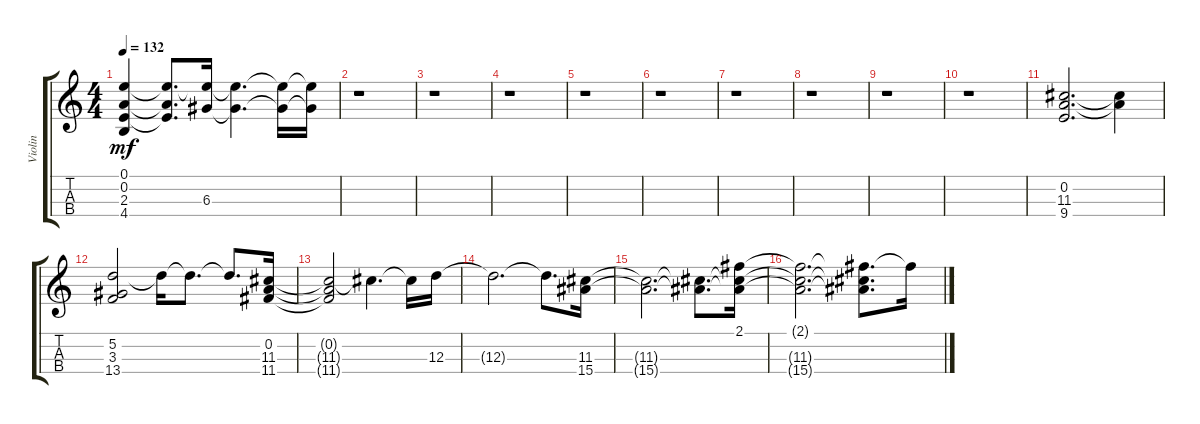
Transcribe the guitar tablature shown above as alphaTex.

\track ("Violin" "Violin") {instrument stringensemble1}
\staff {score tabs}
\tuning (E5 A4 D4 G3) {hide}
\ts (4 4)
\tempo 132
\clef g2
\ks aminor
(0.1{t} 0.2{t} 2.3{t} 4.4{t}).4{dy mf} (0.1{t} 0.2{t} 2.3{t}).8{d} (0.1{t} 6.3).16 (0.1{t} 6.3{t}).4{d} (0.1{t} 6.3{t}).16 (0.1{t} 6.3{t}).16 |
r.1 |
r.1 |
r.1 |
r.1 |
r.1 |
r.1 |
r.1 |
r.1 |
r.1 |
(0.2 11.3 9.4).2{d} (0.2{t} 11.3{t}).4 |
(5.2 3.3 13.4).2 5.2{t}.16 5.2{t}.8{d} 5.2{t}.8{d} (0.2 11.3 11.4).16 |
(0.2{t} 11.3{t} 11.4{t}).2 11.3{t}.4{d} 11.3{t}.16 12.3.16 |
12.3{t}.2{d} 12.3{t}.8{d} (11.3 15.4).16 |
(11.3{t} 15.4{t}).2{d} (11.3{t} 15.4{t}).8{d} (2.1 11.3{t} 15.4{t}).16 |
(2.1{t} 11.3{t} 15.4{t}).2{d} (2.1{t} 11.3{t} 15.4{t}).8{d} 2.1{t}.16
